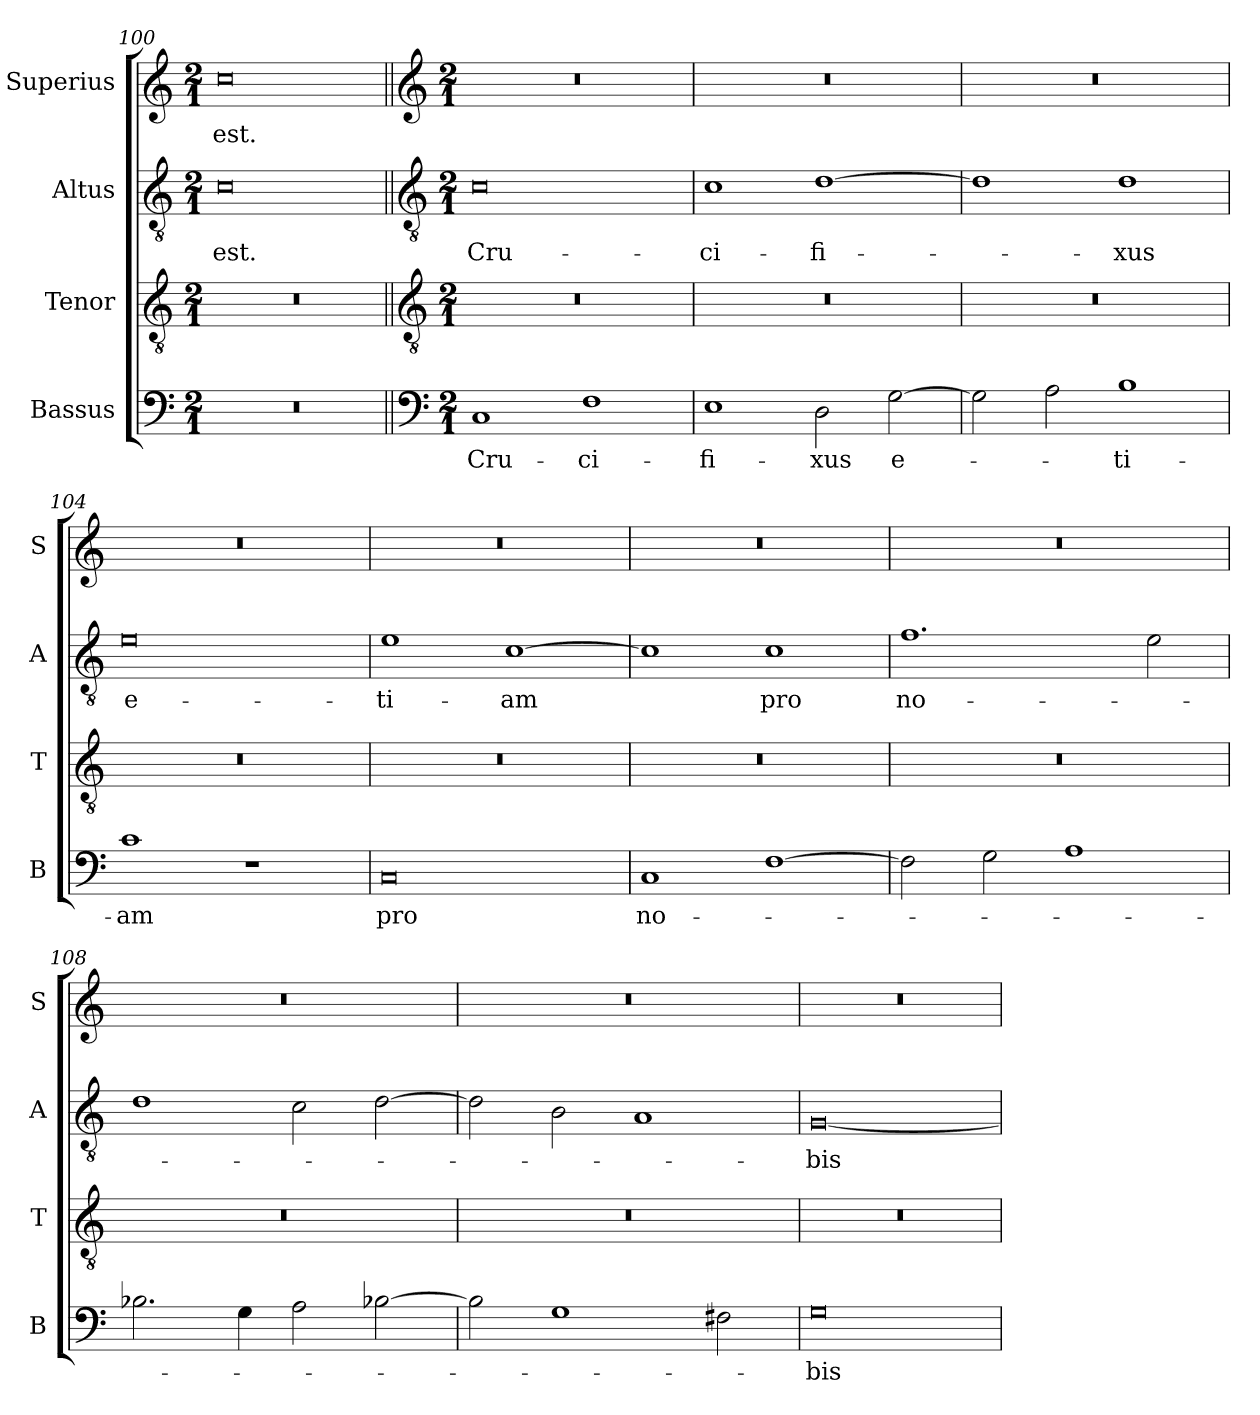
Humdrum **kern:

**kern	**text	**kern	**kern	**text	**kern	**text
*part4	*part4	*part3	*part2	*part2	*part1	*part1
*staff4	*staff4	*staff3	*staff2	*staff2	*staff1	*staff1
*I"Bassus	*	*I"Tenor	*I"Altus	*	*I"Superius	*
*I'B	*	*I'T	*I'A	*	*I'S	*
*clefF4	*	*clefGv2	*clefGv2	*	*clefG2	*
*k[]	*	*k[]	*k[]	*	*k[]	*
*M2/1	*	*M2/1	*M2/1	*	*M2/1	*
=100	=100	=100	=100	=100	=100	=100
0r	.	0r	0c	est.	0cc	est.
!!LO:LB:g=z
=101||	=101||	=101||	=101||	=101||	=101||	=101||
*clefF4	*	*clefGv2	*clefGv2	*	*clefG2	*
*k[]	*	*k[]	*k[]	*	*k[]	*
*M2/1	*	*M2/1	*M2/1	*	*M2/1	*
1C	Cru-	0r	0c	Cru-	0r	.
1F	-ci-	.	.	.	.	.
=102	=102	=102	=102	=102	=102	=102
1E	-fi-	0r	1c	-ci-	0r	.
2D\	-xus	.	[1d	-fi-	.	.
[2G\	e-	.	.	.	.	.
=103	=103	=103	=103	=103	=103	=103
2G\]	.	0r	1d]	.	0r	.
2A\	.	.	.	.	.	.
1B	-ti-	.	1d	-xus	.	.
=104	=104	=104	=104	=104	=104	=104
1c	-am	0r	0e	e-	0r	.
1r	.	.	.	.	.	.
=105	=105	=105	=105	=105	=105	=105
0C	pro	0r	1e	-ti-	0r	.
.	.	.	[1c	-am	.	.
=106	=106	=106	=106	=106	=106	=106
1C	no-	0r	1c]	.	0r	.
[1F	.	.	1c	pro	.	.
=107	=107	=107	=107	=107	=107	=107
2F\]	.	0r	1.f	no-	0r	.
2G\	.	.	.	.	.	.
1A	.	.	.	.	.	.
.	.	.	2e\	.	.	.
=108	=108	=108	=108	=108	=108	=108
2.B-X\	.	0r	1d	.	0r	.
4G\	.	.	.	.	.	.
2A\	.	.	2c\	.	.	.
[2B-X\	.	.	[2d\	.	.	.
=109	=109	=109	=109	=109	=109	=109
2B-\]	.	0r	2d\]	.	0r	.
1G	.	.	2B\	.	.	.
.	.	.	1A	.	.	.
2F#X\	.	.	.	.	.	.
=110	=110	=110	=110	=110	=110	=110
0G	-bis	0r	[0G	-bis	0r	.
=	=	=	=	=	=	=
*-	*-	*-	*-	*-	*-	*-
